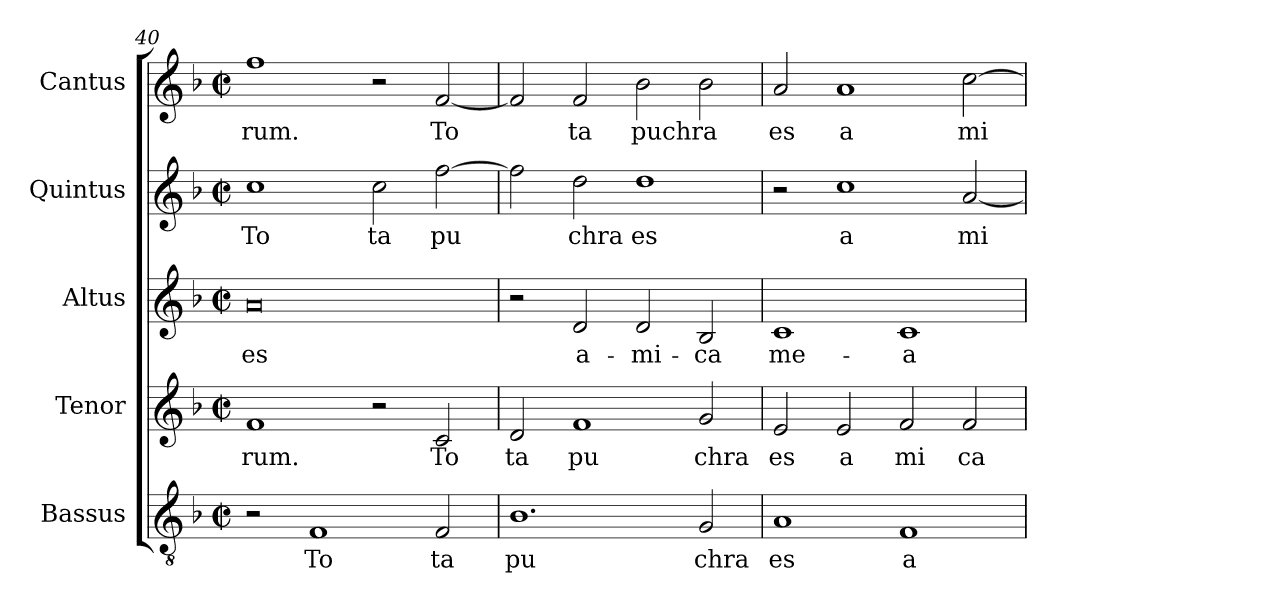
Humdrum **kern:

**kern	**text	**kern	**text	**kern	**text	**kern	**text	**kern	**text
*part5	*part5	*part4	*part4	*part3	*part3	*part2	*part2	*part1	*part1
*staff5	*staff5	*staff4	*staff4	*staff3	*staff3	*staff2	*staff2	*staff1	*staff1
*I"Bassus	*	*I"Tenor	*	*I"Altus	*	*I"Quintus	*	*I"Cantus	*
*clefGv2	*	*clefG2	*	*clefG2	*	*clefG2	*	*clefG2	*
*k[b-]	*	*k[b-]	*	*k[b-]	*	*k[b-]	*	*k[b-]	*
*F:	*	*F:	*	*F:	*	*F:	*	*F:	*
*M2/2	*	*M2/2	*	*M2/2	*	*M2/2	*	*M2/2	*
*met(c|)	*	*met(c|)	*	*met(c|)	*	*met(c|)	*	*met(c|)	*
=40	=40	=40	=40	=40	=40	=40	=40	=40	=40
!	!	!	!LO:LY:b:cj	!	!LO:LY:b:cj	!	!LO:LY:b:cj	!	!LO:LY:b:cj
2r	.	1f	rum.	0a	es	1cc	To	1ff	rum.
!	!LO:LY:b:cj	!	!	!	!	!	!	!	!
1F	To	.	.	.	.	.	.	.	.
!	!	!	!	!	!	!	!LO:LY:b:cj	!	!
.	.	2r	.	.	.	2cc\	ta	2r	.
!	!LO:LY:b:cj	!	!LO:LY:b:cj	!	!	!	!LO:LY:b	!	!LO:LY:b:cj
2F/	ta	2c/	To	.	.	[>2ff\	pu	[<2f/	To
=41	=41	=41	=41	=41	=41	=41	=41	=41	=41
!	!LO:LY:b:cj	!	!LO:LY:b:cj	!	!	!	!	!	!
1.B-	pu	2d/	ta	2r	.	2ff\]	.	2f/]	.
!	!	!	!LO:LY:b:cj	!	!LO:LY:b:cj	!	!LO:LY:b:cj	!	!LO:LY:b:cj
.	.	1f	pu	2d/	a-	2dd\	chra	2f/	ta
!	!	!	!	!	!LO:LY:b:cj	!	!LO:LY:b:cj	!	!LO:LY:b
.	.	.	.	2d/	-mi-	1dd	es	2b-\	puchra
!	!LO:LY:b:cj	!	!LO:LY:b:cj	!	!LO:LY:b:cj	!	!	!	!
2G/	chra	2g/	chra	2B-/	-ca	.	.	2b-\	.
=42	=42	=42	=42	=42	=42	=42	=42	=42	=42
!	!LO:LY:b:cj	!	!LO:LY:b:cj	!	!LO:LY:b:cj	!	!	!	!LO:LY:b:cj
1A	es	2e/	es	1c	me-	2r	.	2a/	es
!	!	!	!LO:LY:b:cj	!	!	!	!LO:LY:b:cj	!	!LO:LY:b:cj
.	.	2e/	a	.	.	1cc	a	1a	a
!	!LO:LY:b:cj	!	!LO:LY:b:cj	!	!LO:LY:b:cj	!	!	!	!
1F	a	2f/	mi	1c	-a	.	.	.	.
!	!	!	!LO:LY:b:cj	!	!	!	!LO:LY:b	!	!LO:LY:b
.	.	2f/	ca	.	.	[<2a/	mi	[>2cc\	mi
=	=	=	=	=	=	=	=	=	=
*-	*-	*-	*-	*-	*-	*-	*-	*-	*-
